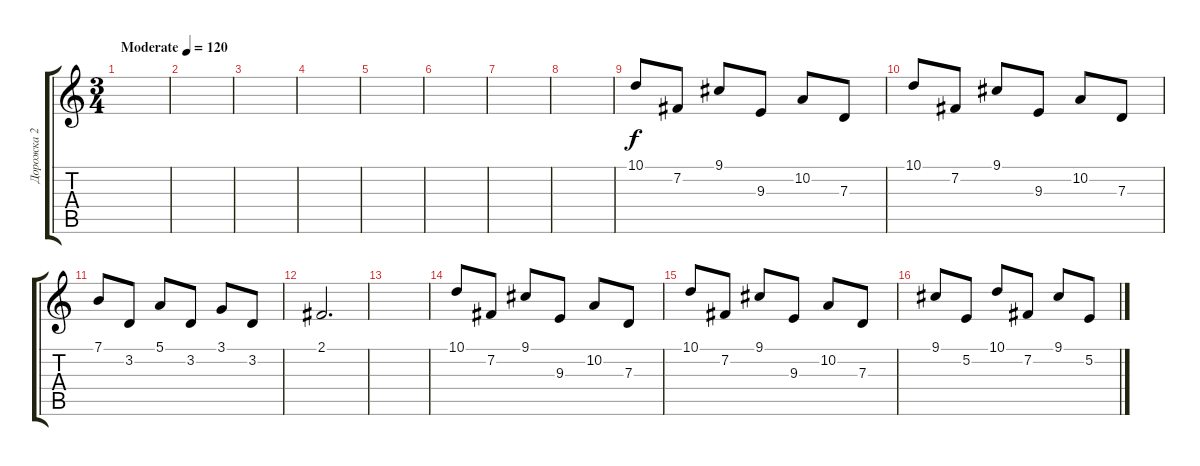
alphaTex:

\track ("Дорожка 2" "Дорожка 2") {instrument acousticgrandpiano}
\staff {score tabs}
\tuning (E4 B3 G3 D3 A2 E2) {hide}
\ts (3 4)
\tempo (120 "Moderate")
\clef g2
\ks aminor
|
|
|
|
|
|
|
|
10.1.8 7.2.8 9.1.8 9.3.8 10.2.8 7.3.8 |
10.1.8 7.2.8 9.1.8 9.3.8 10.2.8 7.3.8 |
7.1.8 3.2.8 5.1.8 3.2.8 3.1.8 3.2.8 |
2.1.2{d} |
|
10.1.8 7.2.8 9.1.8 9.3.8 10.2.8 7.3.8 |
10.1.8 7.2.8 9.1.8 9.3.8 10.2.8 7.3.8 |
9.1.8 5.2.8 10.1.8 7.2.8 9.1.8 5.2.8
